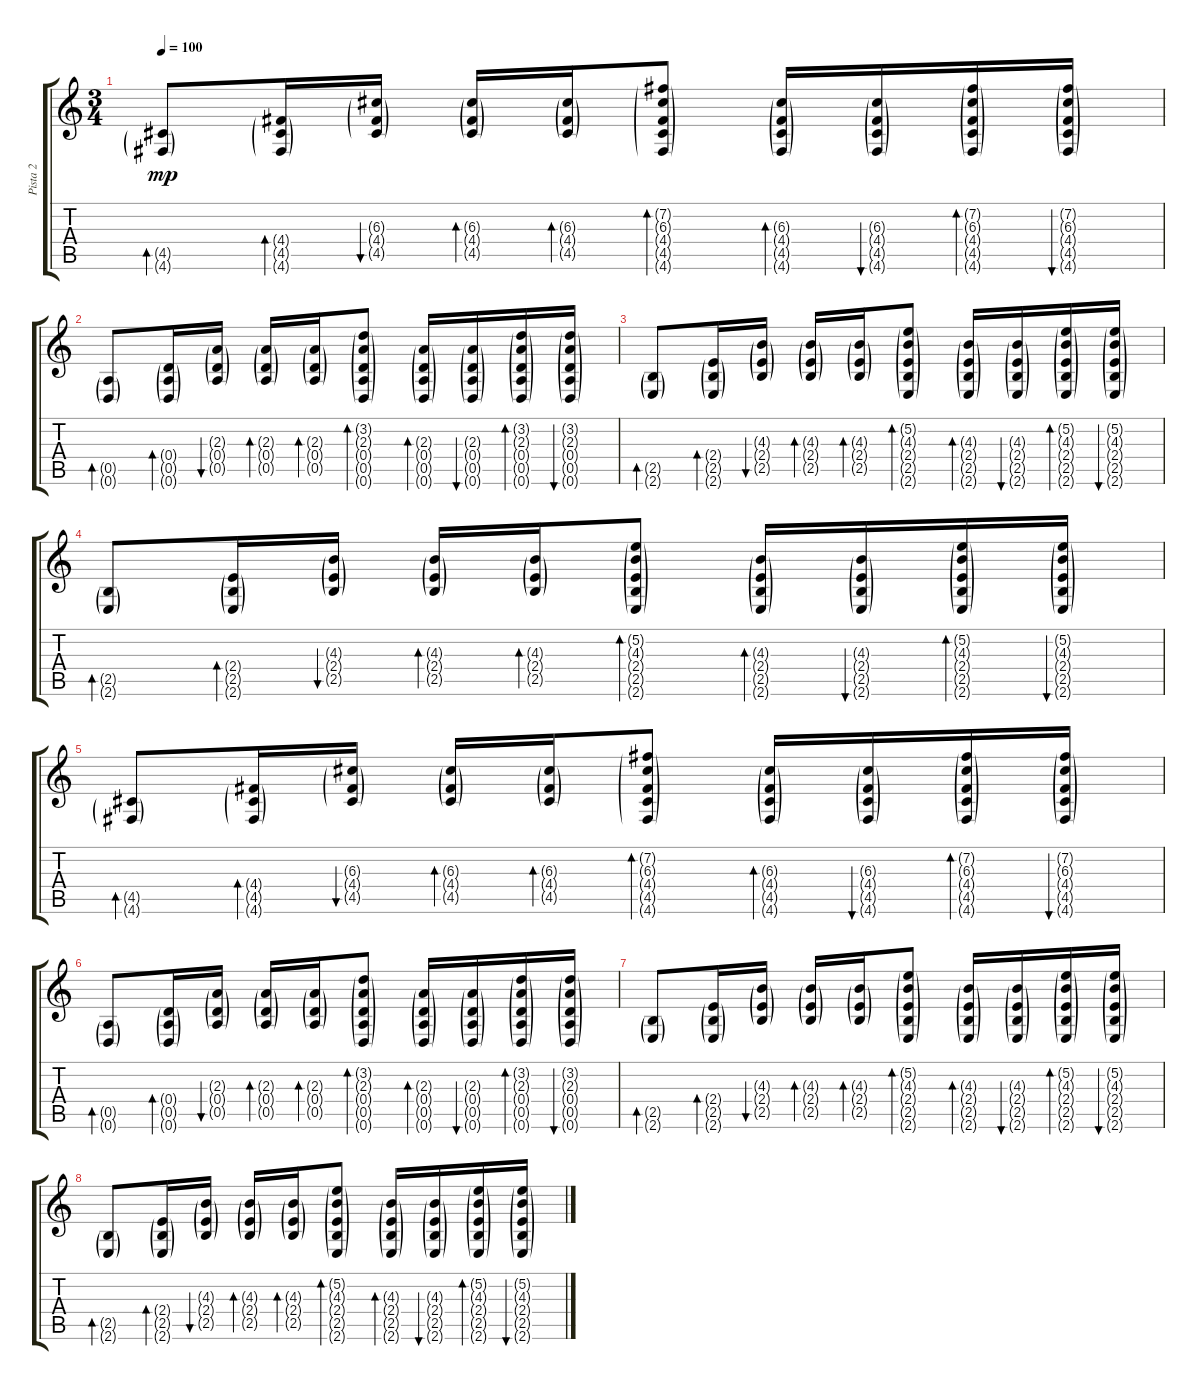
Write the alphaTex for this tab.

\track ("Pista 2" "Pista 2") {instrument acousticguitarnylon}
\staff {score tabs}
\tuning (E4 B3 G3 D3 A2 D2) {hide}
\ts (3 4)
\tempo 100
\clef g2
\ks c
(4.5{g} 4.6{g}).8{bd 30 dy mp} (4.4{g} 4.5{g} 4.6{g}).16{bd 30} (6.3{g} 4.4{g} 4.5{g}).16{bu 30} (6.3{g} 4.4{g} 4.5{g}).16{bd 30} (6.3{g} 4.4{g} 4.5{g}).16{bd 30} (7.2{g} 6.3{g} 4.4{g} 4.5{g} 4.6{g}).8{bd 30} (6.3{g} 4.4{g} 4.5{g} 4.6{g}).16{bd 30} (6.3{g} 4.4{g} 4.5{g} 4.6{g}).16{bu 30} (7.2{g} 6.3{g} 4.4{g} 4.5{g} 4.6{g}).16{bd 30} (7.2{g} 6.3{g} 4.4{g} 4.5{g} 4.6{g}).16{bu 30} |
(0.5{g} 0.6{g}).8{bd 30} (0.4{g} 0.5{g} 0.6{g}).16{bd 30} (2.3{g} 0.4{g} 0.5{g}).16{bu 30} (2.3{g} 0.4{g} 0.5{g}).16{bd 30} (2.3{g} 0.4{g} 0.5{g}).16{bd 30} (3.2{g} 2.3{g} 0.4{g} 0.5{g} 0.6{g}).8{bd 30} (2.3{g} 0.4{g} 0.5{g} 0.6{g}).16{bd 30} (2.3{g} 0.4{g} 0.5{g} 0.6{g}).16{bu 30} (3.2{g} 2.3{g} 0.4{g} 0.5{g} 0.6{g}).16{bd 30} (3.2{g} 2.3{g} 0.4{g} 0.5{g} 0.6{g}).16{bu 30} |
(2.5{g} 2.6{g}).8{bd 30} (2.4{g} 2.5{g} 2.6{g}).16{bd 30} (4.3{g} 2.4{g} 2.5{g}).16{bu 30} (4.3{g} 2.4{g} 2.5{g}).16{bd 30} (4.3{g} 2.4{g} 2.5{g}).16{bd 30} (5.2{g} 4.3{g} 2.4{g} 2.5{g} 2.6{g}).8{bd 30} (4.3{g} 2.4{g} 2.5{g} 2.6{g}).16{bd 30} (4.3{g} 2.4{g} 2.5{g} 2.6{g}).16{bu 30} (5.2{g} 4.3{g} 2.4{g} 2.5{g} 2.6{g}).16{bd 30} (5.2{g} 4.3{g} 2.4{g} 2.5{g} 2.6{g}).16{bu 30} |
(2.5{g} 2.6{g}).8{bd 30} (2.4{g} 2.5{g} 2.6{g}).16{bd 30} (4.3{g} 2.4{g} 2.5{g}).16{bu 30} (4.3{g} 2.4{g} 2.5{g}).16{bd 30} (4.3{g} 2.4{g} 2.5{g}).16{bd 30} (5.2{g} 4.3{g} 2.4{g} 2.5{g} 2.6{g}).8{bd 30} (4.3{g} 2.4{g} 2.5{g} 2.6{g}).16{bd 30} (4.3{g} 2.4{g} 2.5{g} 2.6{g}).16{bu 30} (5.2{g} 4.3{g} 2.4{g} 2.5{g} 2.6{g}).16{bd 30} (5.2{g} 4.3{g} 2.4{g} 2.5{g} 2.6{g}).16{bu 30} |
(4.5{g} 4.6{g}).8{bd 30} (4.4{g} 4.5{g} 4.6{g}).16{bd 30} (6.3{g} 4.4{g} 4.5{g}).16{bu 30} (6.3{g} 4.4{g} 4.5{g}).16{bd 30} (6.3{g} 4.4{g} 4.5{g}).16{bd 30} (7.2{g} 6.3{g} 4.4{g} 4.5{g} 4.6{g}).8{bd 30} (6.3{g} 4.4{g} 4.5{g} 4.6{g}).16{bd 30} (6.3{g} 4.4{g} 4.5{g} 4.6{g}).16{bu 30} (7.2{g} 6.3{g} 4.4{g} 4.5{g} 4.6{g}).16{bd 30} (7.2{g} 6.3{g} 4.4{g} 4.5{g} 4.6{g}).16{bu 30} |
(0.5{g} 0.6{g}).8{bd 30} (0.4{g} 0.5{g} 0.6{g}).16{bd 30} (2.3{g} 0.4{g} 0.5{g}).16{bu 30} (2.3{g} 0.4{g} 0.5{g}).16{bd 30} (2.3{g} 0.4{g} 0.5{g}).16{bd 30} (3.2{g} 2.3{g} 0.4{g} 0.5{g} 0.6{g}).8{bd 30} (2.3{g} 0.4{g} 0.5{g} 0.6{g}).16{bd 30} (2.3{g} 0.4{g} 0.5{g} 0.6{g}).16{bu 30} (3.2{g} 2.3{g} 0.4{g} 0.5{g} 0.6{g}).16{bd 30} (3.2{g} 2.3{g} 0.4{g} 0.5{g} 0.6{g}).16{bu 30} |
(2.5{g} 2.6{g}).8{bd 30} (2.4{g} 2.5{g} 2.6{g}).16{bd 30} (4.3{g} 2.4{g} 2.5{g}).16{bu 30} (4.3{g} 2.4{g} 2.5{g}).16{bd 30} (4.3{g} 2.4{g} 2.5{g}).16{bd 30} (5.2{g} 4.3{g} 2.4{g} 2.5{g} 2.6{g}).8{bd 30} (4.3{g} 2.4{g} 2.5{g} 2.6{g}).16{bd 30} (4.3{g} 2.4{g} 2.5{g} 2.6{g}).16{bu 30} (5.2{g} 4.3{g} 2.4{g} 2.5{g} 2.6{g}).16{bd 30} (5.2{g} 4.3{g} 2.4{g} 2.5{g} 2.6{g}).16{bu 30} |
(2.5{g} 2.6{g}).8{bd 30} (2.4{g} 2.5{g} 2.6{g}).16{bd 30} (4.3{g} 2.4{g} 2.5{g}).16{bu 30} (4.3{g} 2.4{g} 2.5{g}).16{bd 30} (4.3{g} 2.4{g} 2.5{g}).16{bd 30} (5.2{g} 4.3{g} 2.4{g} 2.5{g} 2.6{g}).8{bd 30} (4.3{g} 2.4{g} 2.5{g} 2.6{g}).16{bd 30} (4.3{g} 2.4{g} 2.5{g} 2.6{g}).16{bu 30} (5.2{g} 4.3{g} 2.4{g} 2.5{g} 2.6{g}).16{bd 30} (5.2{g} 4.3{g} 2.4{g} 2.5{g} 2.6{g}).16{bu 30}
